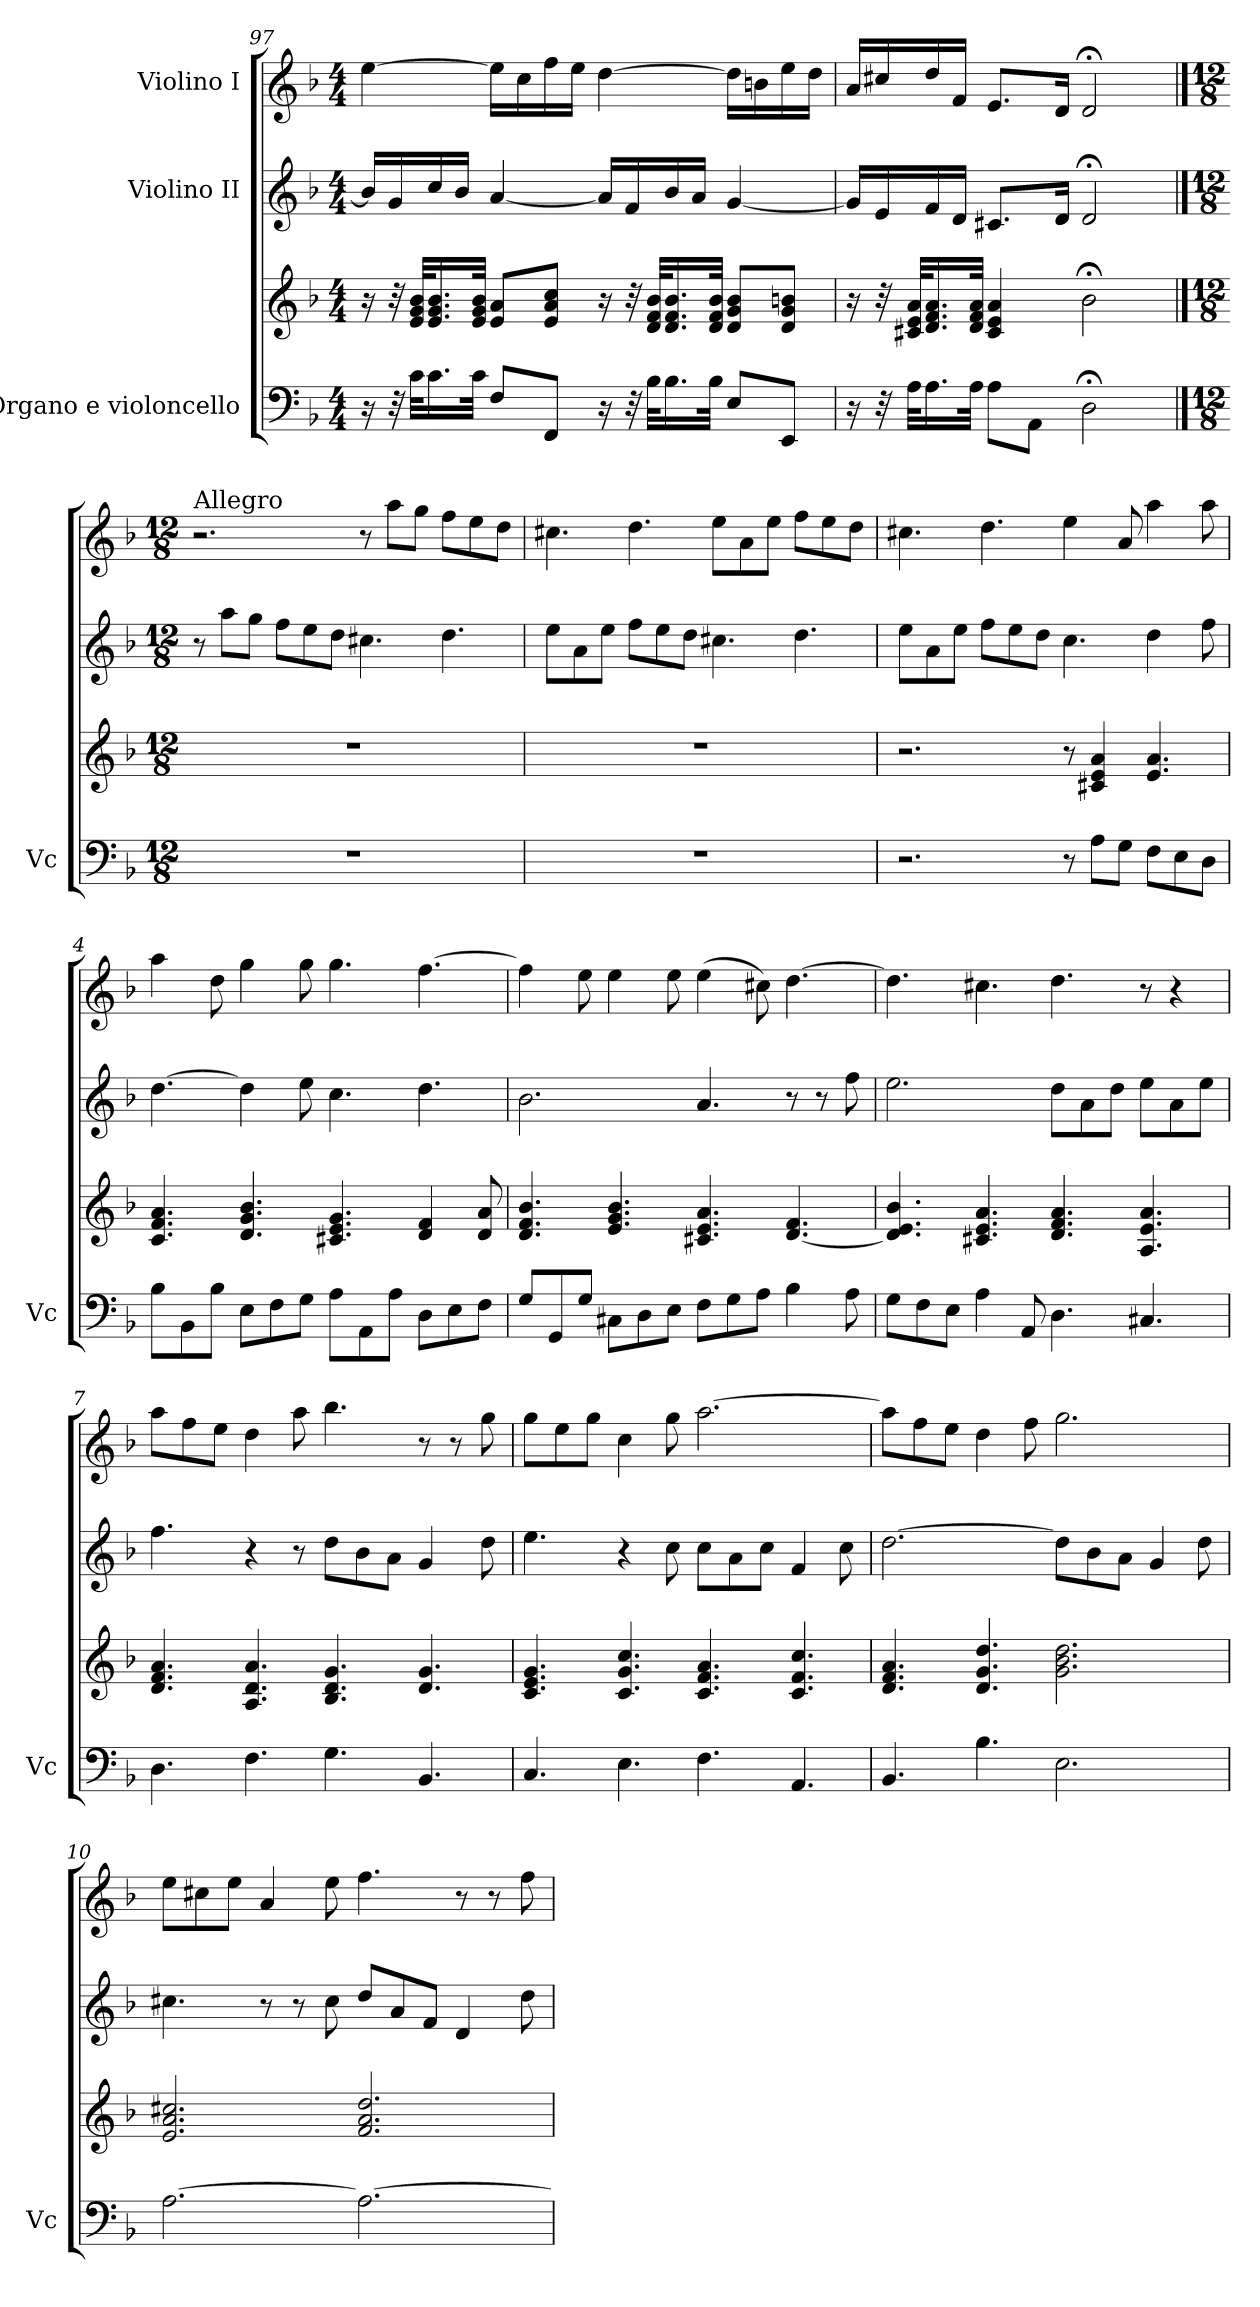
**kern	**kern	**kern	**kern
*part3	*part3	*part2	*part1
*staff4	*staff3	*staff2	*staff1
*I"Organo e  violoncello	*	*I"Violino II	*I"Violino I
*I'Vc	*	*	*
!!LO:LB:g=z
*clefF4	*clefG2	*clefG2	*clefG2
*k[b-]	*k[b-]	*k[b-]	*k[b-]
*M4/4	*M4/4	*M4/4	*M4/4
=97	=97	=97	=97
16r	16r	16b-/LL]	[4ee\
32r	32r	16g/	.
32c\KLL	32e/ 32g/ 32b-/KLL	.	.
16.c\	16.e/ 16.g/ 16.b-/	16cc/	.
.	.	16b-/JJ	.
32c\JJk	32e/ 32g/ 32b-/JJk	.	.
8F/L	8e/ 8a/L	[4a/	16ee\LL]
.	.	.	16cc\
8FF/J	8e/ 8a/ 8cc/J	.	16ff\
.	.	.	16ee\JJ
16r	16r	16a/LL]	[4dd\
32r	32r	16f/	.
32B-\KLL	32d/ 32f/ 32b-/KLL	.	.
16.B-\	16.d/ 16.f/ 16.b-/	16b-/	.
.	.	16a/JJ	.
32B-\JJk	32d/ 32f/ 32b-/JJk	.	.
8E/L	8d/ 8g/ 8b-/L	[4g/	16dd\LL]
.	.	.	16bn\
8EE/J	8d/ 8g/ 8bn/J	.	16ee\
.	.	.	16dd\JJ
=98	=98	=98	=98
16r	16r	16g/LL]	16a/LL
32r	32r	16e/	16cc#X/
32A\KLL	32c#X/ 32e/ 32a/KLL	.	.
16.A\	16.d/ 16.f/ 16.a/	16f/	16dd/
.	.	16d/JJ	16f/JJ
32A\JJk	32d/ 32f/ 32a/JJk	.	.
8A\L	4c#/ 4e/ 4a/	8.c#X/L	8.e/L
8AA\J	.	.	.
.	.	16d/Jk	16d/Jk
2D;<\	2b-;<\	2d;</	2d;</
!!LO:PB:g=z
==1	==1	==1	==1
*M12/8	*M12/8	*M12/8	*M12/8
!	!	!	!LO:TX:a:t=Allegro
1.r	1.r	8r	2.r
.	.	8aa\L	.
.	.	8gg\J	.
.	.	8ff\L	.
.	.	8ee\	.
.	.	8dd\J	.
.	.	4.cc#X\	8r
.	.	.	8aa\L
.	.	.	8gg\J
.	.	4.dd\	8ff\L
.	.	.	8ee\
.	.	.	8dd\J
=2	=2	=2	=2
1.r	1.r	8ee\L	4.cc#X\
.	.	8a\	.
.	.	8ee\J	.
.	.	8ff\L	4.dd\
.	.	8ee\	.
.	.	8dd\J	.
.	.	4.cc#X\	8ee\L
.	.	.	8a\
.	.	.	8ee\J
.	.	4.dd\	8ff\L
.	.	.	8ee\
.	.	.	8dd\J
=3	=3	=3	=3
2.r	2.r	8ee\L	4.cc#X\
.	.	8a\	.
.	.	8ee\J	.
.	.	8ff\L	4.dd\
.	.	8ee\	.
.	.	8dd\J	.
8r	8r	4.cc\	4ee\
8A\L	4c#X/ 4e/ 4a/	.	.
8G\J	.	.	8a/
8F\L	4.e/ 4.a/	4dd\	4aa\
8E\	.	.	.
8D\J	.	8ff\	8aa\
=4	=4	=4	=4
8B-\L	4.c/ 4.f/ 4.a/	[4.dd\	4aa\
8BB-\	.	.	.
8B-\J	.	.	8dd\
8E\L	4.d/ 4.g/ 4.b-/	4dd\]	4gg\
8F\	.	.	.
8G\J	.	8ee\	8gg\
8A\L	4.c#X/ 4.e/ 4.g/	4.cc\	4.gg\
8AA\	.	.	.
8A\J	.	.	.
8D\L	4d/ 4f/	4.dd\	[4.ff\
8E\	.	.	.
8F\J	8d/ 8a/	.	.
!!LO:LB:g=z
=5	=5	=5	=5
8G/L	4.d/ 4.f/ 4.b-/	2.b-\	4ff\]
8GG/	.	.	.
8G/J	.	.	8ee\
8C#X\L	4.e/ 4.g/ 4.b-/	.	4ee\
8D\	.	.	.
8E\J	.	.	8ee\
8F\L	4.c#X/ 4.e/ 4.a/	4.a/	(>4ee\
8G\	.	.	.
8A\J	.	.	8cc#X\)
4B-\	[4.d/ 4.f/	8r	[4.dd\
.	.	8r	.
8A\	.	8ff\	.
=6	=6	=6	=6
8G\L	4.d/] 4.e/ 4.b-/	2.ee\	4.dd\]
8F\	.	.	.
8E\J	.	.	.
4A\	4.c#X/ 4.e/ 4.a/	.	4.cc#X\
8AA/	.	.	.
4.D\	4.d/ 4.f/ 4.a/	8dd\L	4.dd\
.	.	8a\	.
.	.	8dd\J	.
4.C#X/	4.A/ 4.e/ 4.a/	8ee\L	8r
.	.	8a\	4r
.	.	8ee\J	.
=7	=7	=7	=7
4.D\	4.d/ 4.f/ 4.a/	4.ff\	8aa\L
.	.	.	8ff\
.	.	.	8ee\J
4.F\	4.A/ 4.d/ 4.a/	4r	4dd\
.	.	8r	8aa\
4.G\	4.B-/ 4.d/ 4.g/	8dd\L	4.bb-\
.	.	8b-\	.
.	.	8a\J	.
4.BB-/	4.d/ 4.g/	4g/	8r
.	.	.	8r
.	.	8dd\	8gg\
=8	=8	=8	=8
4.C/	4.c/ 4.e/ 4.g/	4.ee\	8gg\L
.	.	.	8ee\
.	.	.	8gg\J
4.E\	4.c/ 4.g/ 4.cc/	4r	4cc\
.	.	8cc\	8gg\
4.F\	4.c/ 4.f/ 4.a/	8cc\L	[2.aa\
.	.	8a\	.
.	.	8cc\J	.
4.AA/	4.c/ 4.f/ 4.cc/	4f/	.
.	.	8cc\	.
=9	=9	=9	=9
4.BB-/	4.d/ 4.f/ 4.a/	[2.dd\	8aa\L]
.	.	.	8ff\
.	.	.	8ee\J
4.B-\	4.d/ 4.g/ 4.dd/	.	4dd\
.	.	.	8ff\
2.E\	2.g\ 2.b-\ 2.dd\	8dd\L]	2.gg\
.	.	8b-\	.
.	.	8a\J	.
.	.	4g/	.
.	.	8dd\	.
!!LO:LB:g=z
=10	=10	=10	=10
[2.A\	2.e/ 2.a/ 2.cc#X/	4.cc#X\	8ee\L
.	.	.	8cc#X\
.	.	.	8ee\J
.	.	8r	4a/
.	.	8r	.
.	.	8cc#\	8ee\
2.A\_	2.f/ 2.a/ 2.dd/	8dd/L	4.ff\
.	.	8a/	.
.	.	8f/J	.
.	.	4d/	8r
.	.	.	8r
.	.	8dd\	8ff\
=	=	=	=
*-	*-	*-	*-
